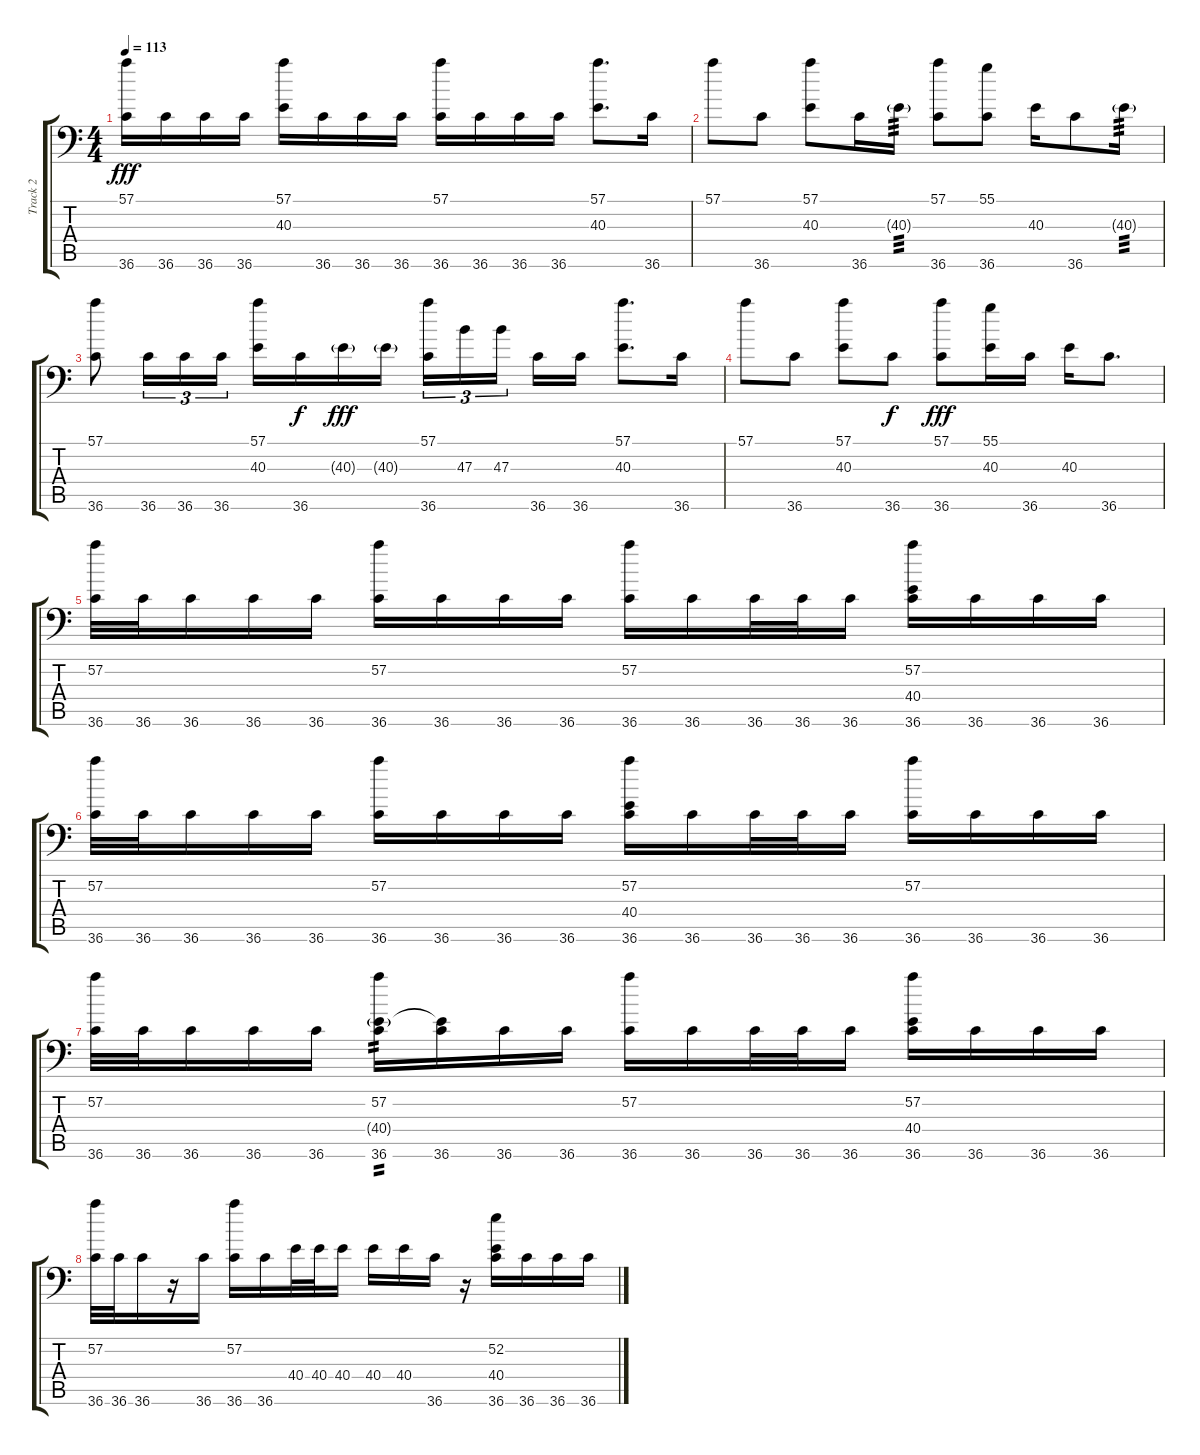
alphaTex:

\track ("Track 2" "Track 2") {instrument acousticgrandpiano}
\staff {score tabs}
\tuning (C-1 C-1 C-1 C-1 C-1 C-1) {hide}
\ts (4 4)
\tempo 113
\clef f4
\ks c
(57.1 36.6).16{dy fff} 36.6.16 36.6.16 36.6.16 (57.1 40.3).16 36.6.16 36.6.16 36.6.16 (57.1 36.6).16 36.6.16 36.6.16 36.6.16 (57.1 40.3).8{d} 36.6.16 |
57.1.8 36.6.8 (57.1 40.3).8 36.6.16 40.3{g}.16{tp 3} (57.1 36.6).8 (55.1 36.6).8 40.3.16 36.6.8 40.3{g}.16{tp 3} |
(57.1 36.6).8 36.6.16{tu (3 2)} 36.6.16{tu (3 2)} 36.6.16{tu (3 2)} (57.1 40.3).16 36.6.16{dy f} 40.3{g}.16{dy fff} 40.3{g}.16 (57.1 36.6).16{tu (3 2)} 47.3.16{tu (3 2)} 47.3.16{tu (3 2)} 36.6.16 36.6.16 (57.1 40.3).8{d} 36.6.16 |
57.1.8 36.6.8 (57.1 40.3).8 36.6.8{dy f} (57.1 36.6).8{dy fff} (55.1 40.3).16 36.6.16 40.3.16 36.6.8{d} |
(57.2 36.6).32 36.6.32 36.6.16 36.6.16 36.6.16 (57.2 36.6).16 36.6.16 36.6.16 36.6.16 (57.2 36.6).16 36.6.16 36.6.32 36.6.32 36.6.16 (57.2 40.4 36.6).16 36.6.16 36.6.16 36.6.16 |
(57.2 36.6).32 36.6.32 36.6.16 36.6.16 36.6.16 (57.2 36.6).16 36.6.16 36.6.16 36.6.16 (57.2 40.4 36.6).16 36.6.16 36.6.32 36.6.32 36.6.16 (57.2 36.6).16 36.6.16 36.6.16 36.6.16 |
(57.2 36.6).32 36.6.32 36.6.16 36.6.16 36.6.16 (57.2 40.4{g} 36.6).16{tp 2} (40.4{t} 36.6).16 36.6.16 36.6.16 (57.2 36.6).16 36.6.16 36.6.32 36.6.32 36.6.16 (57.2 40.4 36.6).16 36.6.16 36.6.16 36.6.16 |
(57.2 36.6).32 36.6.32 36.6.16 r.16 36.6.16 (57.2 36.6).16 36.6.16 40.4.32 40.4.32 40.4.16 40.4.16 40.4.16 36.6.16 r.16 (52.2 40.4 36.6).16 36.6.16 36.6.16 36.6.16
